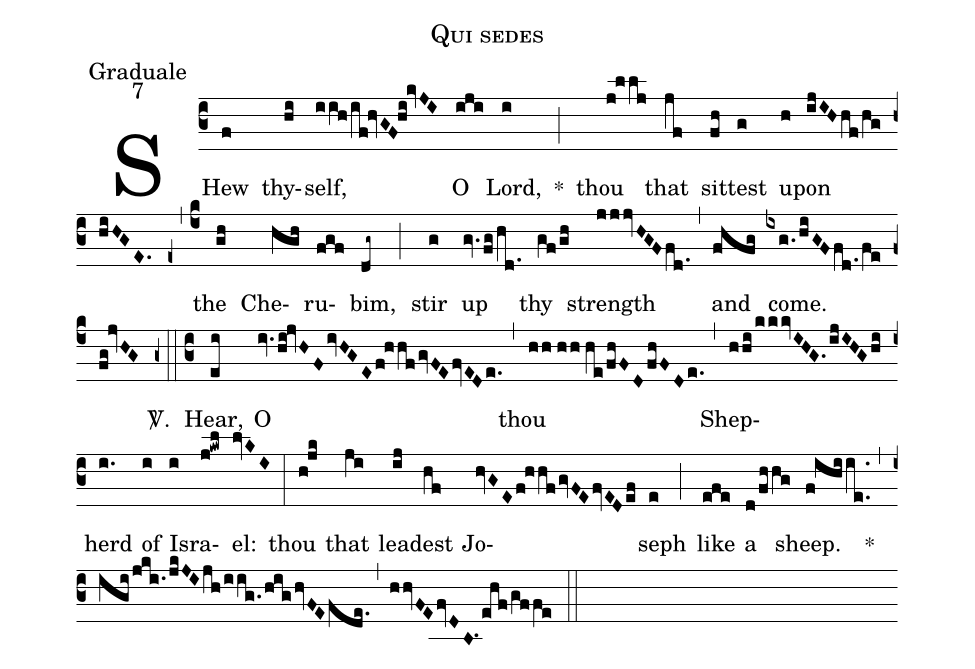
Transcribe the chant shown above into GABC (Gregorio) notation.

name:Qui sedes;
office-part:Graduale;
mode:7;
%%
(c3) SHew(f) thy(hi)self,(iih/if!hvGF!hi!kvJI) O(iji) Lord,(i) *(;) thou(j!llj) that(jf) sit(fh)test(g) up(h)on(ijIH/hf/hg/hiHGE.) (z0,c4) the(gh) Che(hgh)ru(fgf)bim,(dg~) (;) stir(g) up(gv./fg/hd.) thy(gf/gh) strength(jjjvHGF/fd.) (,) and(fhfg) come.(ixg./hiGF/fd./fe/fg!jvHG) <sp>V/</sp>.(z0::c3) Hear,(ei) O(iv./hi!jvHF/ivHGE/f!hhf/gvFE/fvEDe.) (,) thou(hh//hh//he/fhFD/fhFDe.) (,) Shep(hhi/kkkvIHG./ijIHG/hi)herd(i.) of(i) Is(i)ra(j!kwl)el:(lvKI) (:) thou(h!jk) that(ji) lea(ij)dest(hf) Jo(hvGE/f!hhf/gvFE/fvED/ef)seph(e) (;) like(efe) a(d/fhhg) sheep.(f!ihiie..) *(,) (igi/jki./jkJI/jh/iig./hig/hvFE/fde.) (,) (hhvFE/fvDB.1/ehf/gffe) (::)
